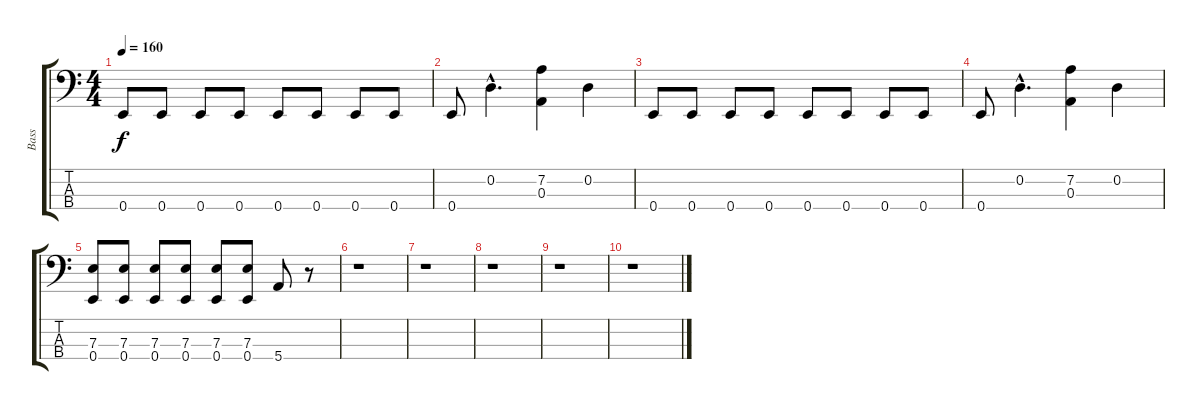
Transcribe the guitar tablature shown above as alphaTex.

\track ("Bass" "Bass") {instrument slapbass1}
\staff {score tabs}
\tuning (G2 D2 A1 E1) {hide}
\ts (4 4)
\tempo 160
\clef f4
\ks c
0.4.8{dy f} 0.4.8 0.4.8 0.4.8 0.4.8 0.4.8 0.4.8 0.4.8 |
0.4.8 0.2{hac}.4{d} (7.2 0.3).4 0.2.4 |
0.4.8 0.4.8 0.4.8 0.4.8 0.4.8 0.4.8 0.4.8 0.4.8 |
0.4.8 0.2{hac}.4{d} (7.2 0.3).4 0.2.4 |
(7.3 0.4).8 (7.3 0.4).8 (7.3 0.4).8 (7.3 0.4).8 (7.3 0.4).8 (7.3 0.4).8 5.4.8 r.8 |
r.1 |
r.1 |
r.1 |
r.1 |
r.1
